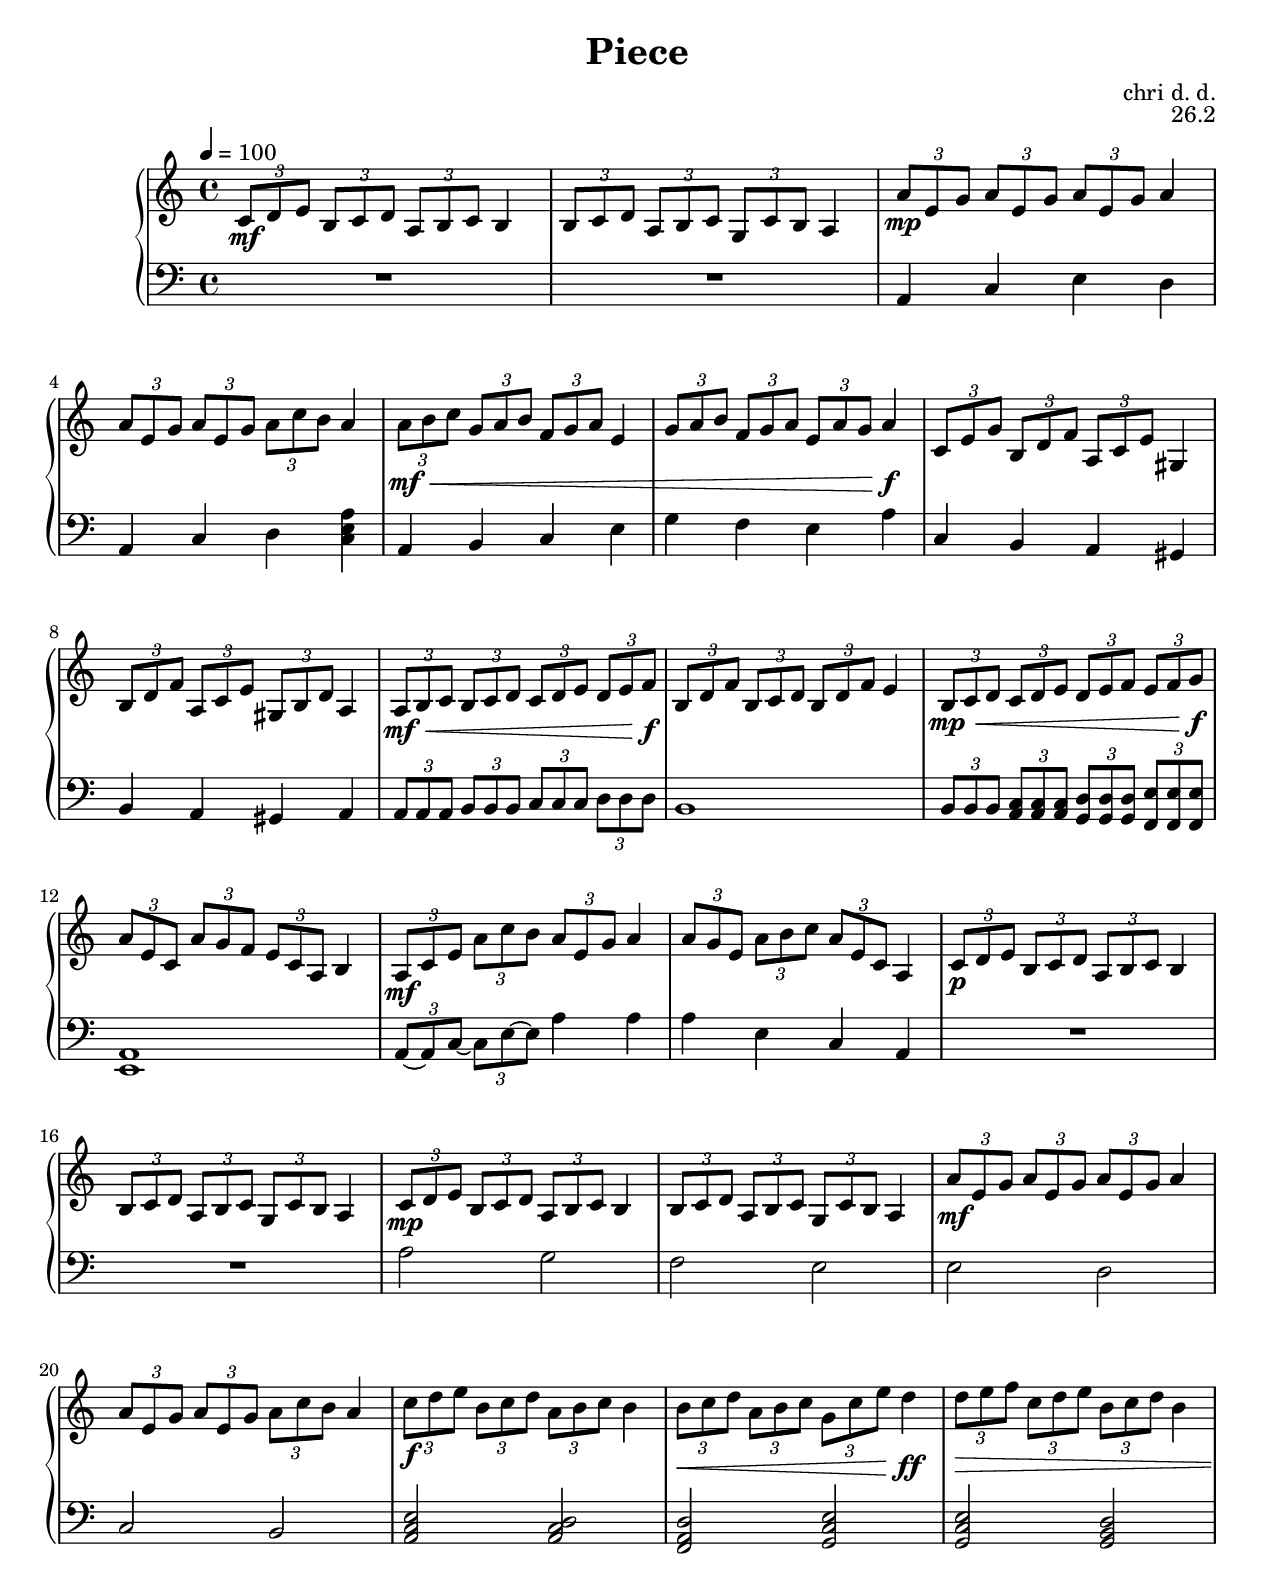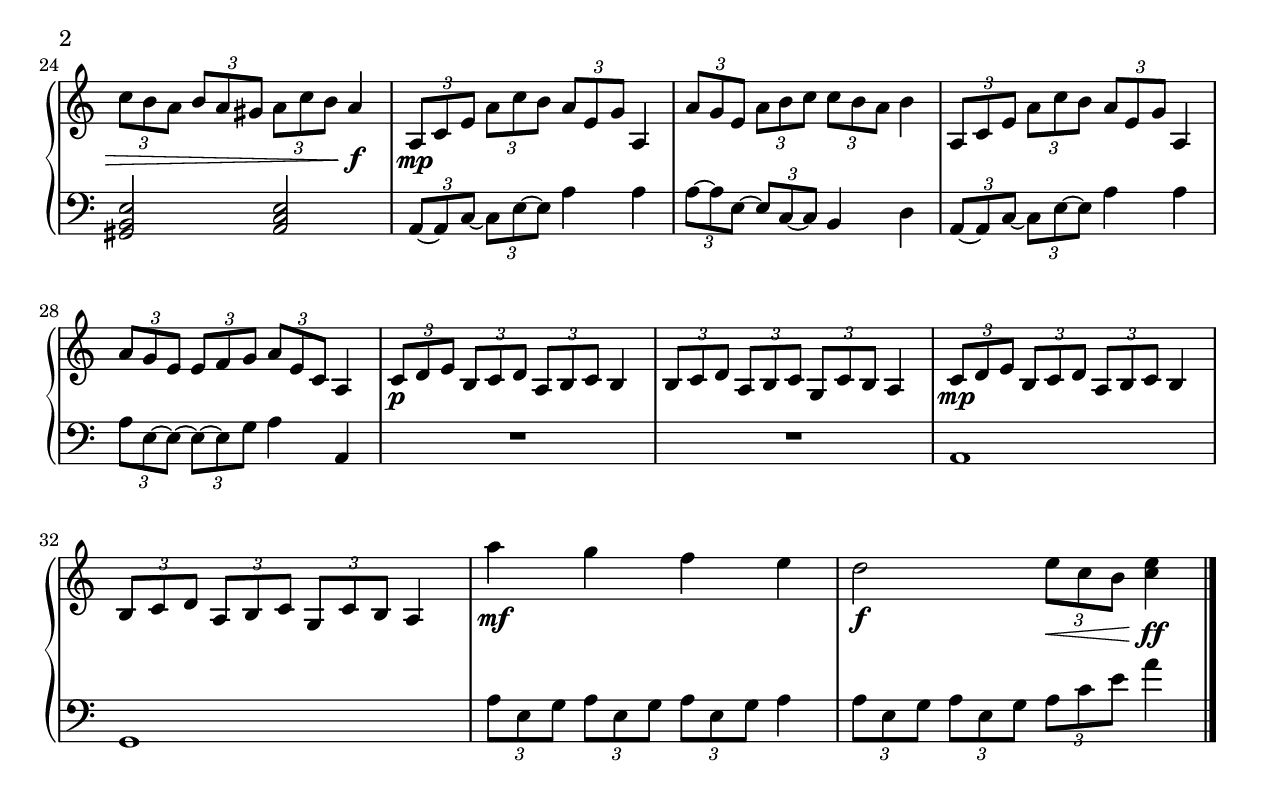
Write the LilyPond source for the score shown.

\version "2.12.2" % and 2.18.2
#(set-default-paper-size "letter")
\paper { bottom-margin = 14\mm }

\header {
  title = "Piece"
  opus = "26.2"
  composer = "chri d. d."
}

main = {
  \times 2/3 {c'8 d' e'} \times 2/3 {b8 c' d'} \times 2/3 {a8 b c'} b4 |
  \times 2/3 {b8 c' d'} \times 2/3 {a8 b c'} \times 2/3 {g8 c' b} a4 |
}
mainb = {
  \times 2/3 {a'8 e' g'} \times 2/3 {a'8 e' g'} \times 2/3 {a'8 e' g'} a'4 |
  \times 2/3 {a'8 e' g'} \times 2/3 {a' e' g'} \times 2/3 {a'8 c'' b'} a'4 |
}

right = {
  \tempo 4=100
  << \main s4\mf >>
  << \mainb s4\mp >>
  \times 2/3 {a'8\mf\< b' c''} \times 2/3 {g'8 a' b'} \times 2/3 {f'8 g' a'} e'4 |
  \times 2/3 {g'8 a' b'} \times 2/3 {f'8 g' a'} \times 2/3 {e'8 a' g'} a'4\f |
  \times 2/3 {c'8 e' g'} \times 2/3 {b8 d' f'} \times 2/3 {a8 c' e'} gis4 |
  \times 2/3 {b8 d' f'} \times 2/3 {a8 c' e'} \times 2/3 {gis8 b d'} a4 |
  \times 2/3 {a8\mf\< b c'} \times 2/3 {b8 c' d'} \times 2/3 {c'8 d' e'} \times 2/3 {d'8 e' f'\f} |
  \times 2/3 {b8 d' f'} \times 2/3 {b8 c' d'} \times 2/3 {b8 d' f'} e'4 |
  \times 2/3 {b8\mp\< c' d'} \times 2/3 {c'8 d' e'} \times 2/3 {d'8 e' f'} \times 2/3 {e'8 f' g'\f} |
  \times 2/3 {a'8 e' c'} \times 2/3 {a'8 g' f'} \times 2/3 {e'8 c' a} b4 |
  \times 2/3 {a8\mf c' e'} \times 2/3 {a'8 c'' b'} \times 2/3 {a'8 e' g'} a'4 |
  \times 2/3 {a'8 g' e'} \times 2/3 {a'8 b' c''} \times 2/3 {a' e' c'} a4 |

  <<\main s4\p>>
  <<\main s4\mp>>
  <<\mainb s4\mf>>
  \times 2/3 {c''8\f d'' e''} \times 2/3 {b'8 c'' d''} \times 2/3 {a'8 b' c''} b'4 |
  \times 2/3 {b'8\< c'' d''} \times 2/3 {a'8 b' c''} \times 2/3 {g'8 c'' e''} d''4\ff |
  \times 2/3 {d''8\> e'' f''} \times 2/3 {c''8 d'' e''} \times 2/3 {b'8 c'' d''} b'4 |
  \times 2/3 {c''8 b' a'} \times 2/3 {b' a' gis'} \times 2/3 {a'8 c'' b'} a'4\f |
  \times 2/3 {a8\mp c' e'} \times 2/3 {a'8 c'' b'} \times 2/3 {a'8 e' g'} a4 |
  \times 2/3 {a'8 g' e'} \times 2/3 {a'8 b' c''} \times 2/3 {c''8 b' a'} b'4 |
  \times 2/3 {a8 c' e'} \times 2/3 {a'8 c'' b'} \times 2/3 {a'8 e' g'} a4 |
  \times 2/3 {a'8 g' e'} \times 2/3 {e'8 f' g'} \times 2/3 {a'8 e' c'} a4 |

  <<\main s4\p>>
  <<\main s4\mp>>
  a''4\mf g'' f'' e'' | d''2\f \times 2/3 {e''8\< c'' b'} <c'' e''>4\ff
  \bar "|."
}
left = {
  \clef bass
  R1*2
  a,4 c e d | a, c d <c e a> | a, b, c e | g f e a |
  c b, a, gis, | b, a, gis, a, |
  \times 2/3 {a,8 a, a,} \times 2/3 {b,8 b, b,} \times 2/3 {c8 c c} \times 2/3 {d8 d d} | b,1
  \times 2/3 {b,8 b, b,} \times 2/3 {<a, c>8 <a, c> <a, c>} \times 2/3 {<g, d>8 <g, d> <g, d>} \times 2/3 {<f, e>8 <f, e>8 <f, e>8} | <e, a,>1 |
  \times 2/3 {a,8~ a, c~} \times 2/3 {c8 e~ e} a4 a4 | a e c a, |

  R1*2 | a2 g | f e | e d c b, |
  <a, c e> <a, c d> | <f, a, d> <g, c e> | <g, c e> <g, b, d> | <gis, b, e> <a, c e> |
  \times 2/3 {a,8~ a, c~} \times 2/3 {c8 e~ e} a4 a4 |
  \times 2/3 {a8~ a e~} \times 2/3 {e c~ c} b,4 d |
  \times 2/3 {a,8~ a, c~} \times 2/3 {c8 e~ e} a4 a4 |
  \times 2/3 {a8 e~ e~} \times 2/3 {e8~ e g} a4 a, |

  R1*2 | a,1 g,1 |
  \times 2/3 {a8 e g} \times 2/3 {a8 e g} \times 2/3 {a8 e g} a4 |
  \times 2/3 {a8 e g} \times 2/3 {a8 e g} \times 2/3 {a8 c' e'} a'4 |
}

\score {
  \new PianoStaff <<
    \new Staff \right
    \new Staff \left
  >>
  \layout {} \midi {}
}

